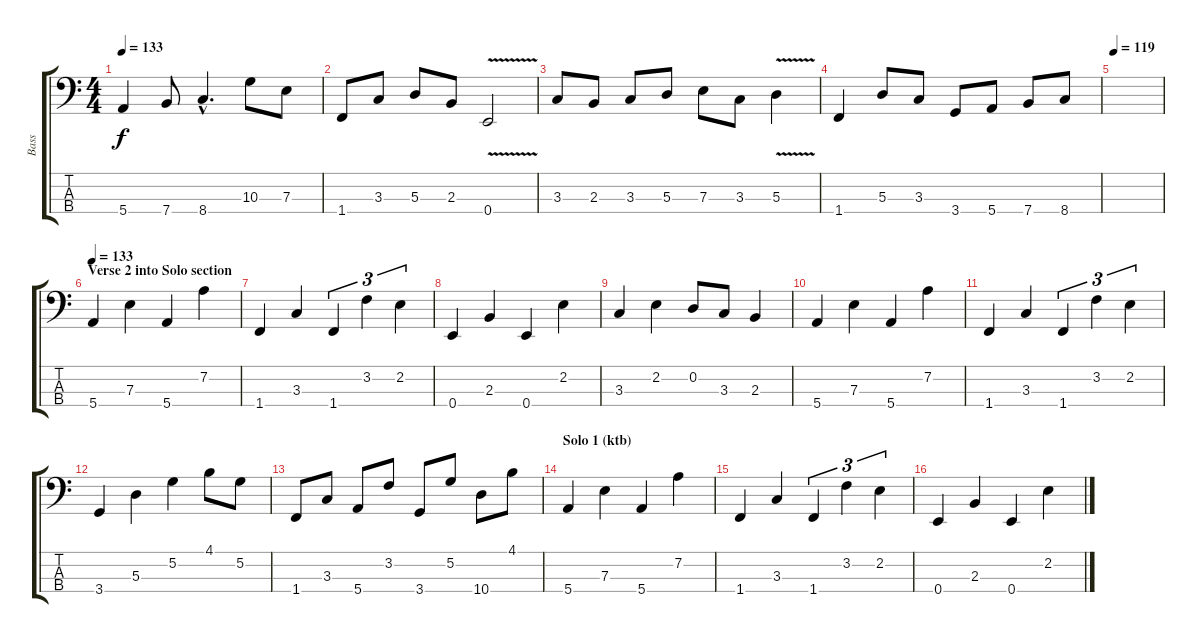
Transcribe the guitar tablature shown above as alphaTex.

\track ("Bass" "Bass") {instrument electricbassfinger}
\staff {score tabs}
\tuning (G2 D2 A1 E1) {hide}
\ts (4 4)
\tempo 133
\clef f4
\ks c
5.4.4{dy f} 7.4.8 8.4{hac}.4{d} 10.3.8 7.3.8 |
1.4.8 3.3.8 5.3.8 2.3.8 0.4{v}.2 |
3.3.8 2.3.8 3.3.8 5.3.8 7.3.8 3.3.8 5.3{v}.4 |
1.4.4 5.3.8 3.3.8 3.4.8 5.4.8 7.4.8 8.4.8 |
\tempo 119
|
\section ("" "Verse 2 into Solo section")
\tempo 133
5.4.4{volume 12} 7.3.4 5.4.4 7.2.4 |
1.4.4 3.3.4 1.4.4{tu (3 2)} 3.2.4{tu (3 2)} 2.2.4{tu (3 2)} |
0.4.4 2.3.4 0.4.4 2.2.4 |
3.3.4 2.2.4 0.2.8 3.3.8 2.3.4 |
5.4.4{volume 12} 7.3.4 5.4.4 7.2.4 |
1.4.4 3.3.4 1.4.4{tu (3 2)} 3.2.4{tu (3 2)} 2.2.4{tu (3 2)} |
3.4.4 5.3.4 5.2.4 4.1.8 5.2.8 |
1.4.8 3.3.8 5.4.8 3.2.8 3.4.8 5.2.8 10.4.8 4.1.8 |
\section ("" "Solo 1 (ktb)")
5.4.4{volume 12} 7.3.4 5.4.4 7.2.4 |
1.4.4 3.3.4 1.4.4{tu (3 2)} 3.2.4{tu (3 2)} 2.2.4{tu (3 2)} |
0.4.4 2.3.4 0.4.4 2.2.4
